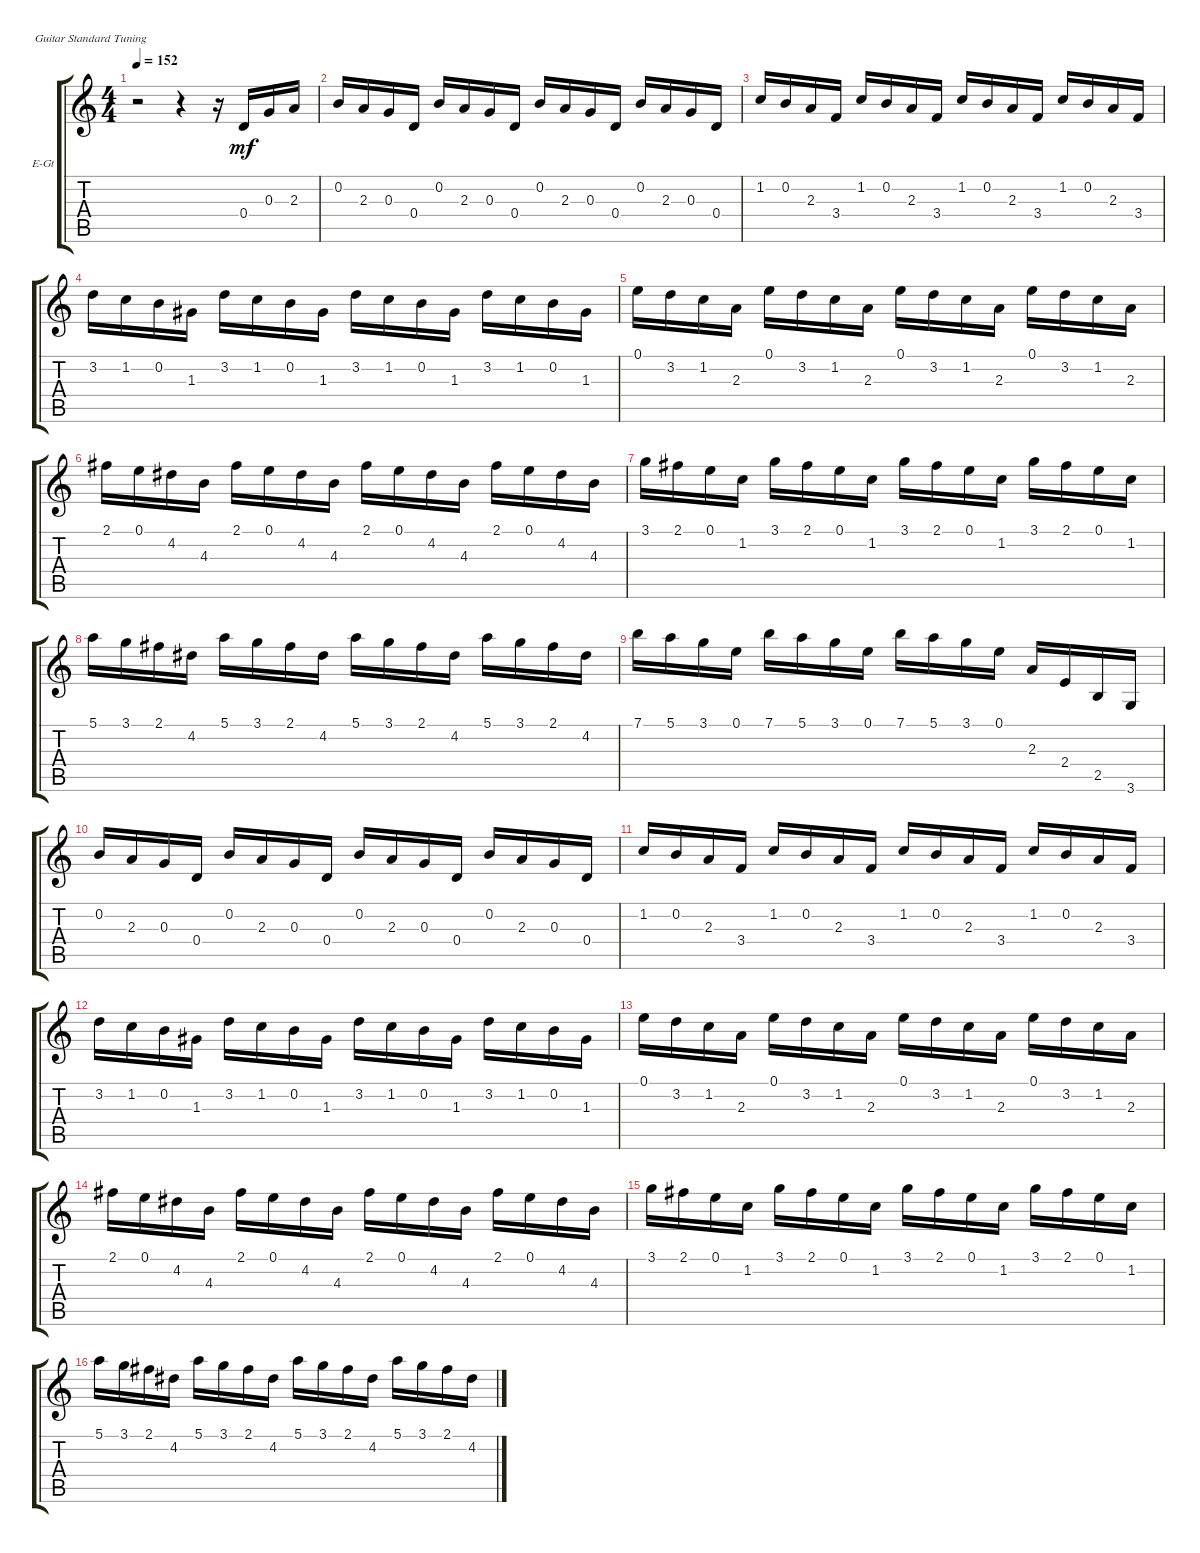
\bracketExtendMode groupsimilarinstruments
\firstSystemTrackNameOrientation horizontal
\otherSystemsTrackNameOrientation horizontal
\track ("Electric Guitar" "E-Gt") {instrument electricguitarclean}
\staff {score tabs}
\tuning (E4 B3 G3 D3 A2 E2)
\ts (4 4)
\beaming (8 2 2 2 2)
\tempo 152
\clef g2
\ks c
r.2{dy mf instrument electricguitarclean} r.4 r.16 0.4.16 0.3.16 2.3.16 |
0.2.16 2.3.16 0.3.16 0.4.16 0.2.16 2.3.16 0.3.16 0.4.16 0.2.16 2.3.16 0.3.16 0.4.16 0.2.16 2.3.16 0.3.16 0.4.16 |
1.2.16 0.2.16 2.3.16 3.4.16 1.2.16 0.2.16 2.3.16 3.4.16 1.2.16 0.2.16 2.3.16 3.4.16 1.2.16 0.2.16 2.3.16 3.4.16 |
3.2.16 1.2.16 0.2.16 1.3.16 3.2.16 1.2.16 0.2.16 1.3.16 3.2.16 1.2.16 0.2.16 1.3.16 3.2.16 1.2.16 0.2.16 1.3.16 |
0.1.16 3.2.16 1.2.16 2.3.16 0.1.16 3.2.16 1.2.16 2.3.16 0.1.16 3.2.16 1.2.16 2.3.16 0.1.16 3.2.16 1.2.16 2.3.16 |
2.1.16 0.1.16 4.2.16 4.3.16 2.1.16 0.1.16 4.2.16 4.3.16 2.1.16 0.1.16 4.2.16 4.3.16 2.1.16 0.1.16 4.2.16 4.3.16 |
3.1.16 2.1.16 0.1.16 1.2.16 3.1.16 2.1.16 0.1.16 1.2.16 3.1.16 2.1.16 0.1.16 1.2.16 3.1.16 2.1.16 0.1.16 1.2.16 |
5.1.16 3.1.16 2.1.16 4.2.16 5.1.16 3.1.16 2.1.16 4.2.16 5.1.16 3.1.16 2.1.16 4.2.16 5.1.16 3.1.16 2.1.16 4.2.16 |
7.1.16 5.1.16 3.1.16 0.1.16 7.1.16 5.1.16 3.1.16 0.1.16 7.1.16 5.1.16 3.1.16 0.1.16 2.3.16 2.4.16 2.5.16 3.6.16 |
0.2.16 2.3.16 0.3.16 0.4.16 0.2.16 2.3.16 0.3.16 0.4.16 0.2.16 2.3.16 0.3.16 0.4.16 0.2.16 2.3.16 0.3.16 0.4.16 |
1.2.16 0.2.16 2.3.16 3.4.16 1.2.16 0.2.16 2.3.16 3.4.16 1.2.16 0.2.16 2.3.16 3.4.16 1.2.16 0.2.16 2.3.16 3.4.16 |
3.2.16 1.2.16 0.2.16 1.3.16 3.2.16 1.2.16 0.2.16 1.3.16 3.2.16 1.2.16 0.2.16 1.3.16 3.2.16 1.2.16 0.2.16 1.3.16 |
0.1.16 3.2.16 1.2.16 2.3.16 0.1.16 3.2.16 1.2.16 2.3.16 0.1.16 3.2.16 1.2.16 2.3.16 0.1.16 3.2.16 1.2.16 2.3.16 |
2.1.16 0.1.16 4.2.16 4.3.16 2.1.16 0.1.16 4.2.16 4.3.16 2.1.16 0.1.16 4.2.16 4.3.16 2.1.16 0.1.16 4.2.16 4.3.16 |
3.1.16 2.1.16 0.1.16 1.2.16 3.1.16 2.1.16 0.1.16 1.2.16 3.1.16 2.1.16 0.1.16 1.2.16 3.1.16 2.1.16 0.1.16 1.2.16 |
5.1.16 3.1.16 2.1.16 4.2.16 5.1.16 3.1.16 2.1.16 4.2.16 5.1.16 3.1.16 2.1.16 4.2.16 5.1.16 3.1.16 2.1.16 4.2.16
